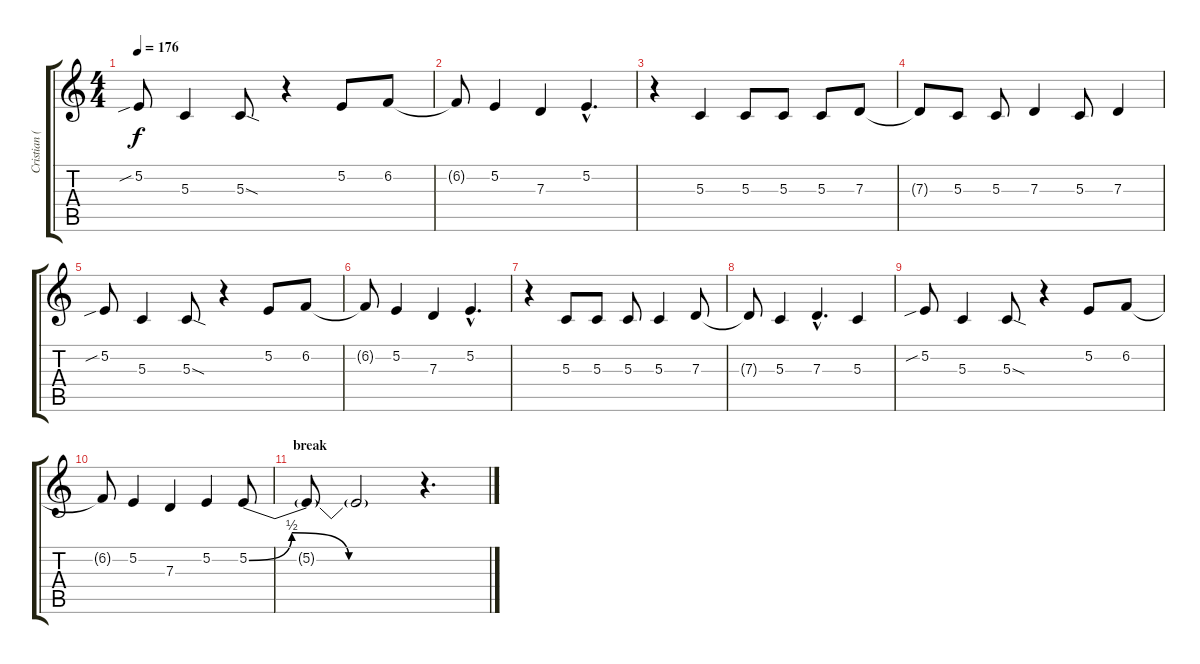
\track ("Cristian (voz)" "Cristian (") {instrument lead6voice}
\staff {score tabs}
\tuning (E4 B3 G3 D3 A2 E2) {hide}
\ts (4 4)
\tempo 176
\clef g2
\ks c
5.2{sib}.8{dy f} 5.3.4 5.3{sod}.8 r.4 5.2.8 6.2.8 |
6.2{t}.8 5.2.4 7.3.4 5.2{hac}.4{d} |
r.4 5.3.4 5.3.8 5.3.8 5.3.8 7.3.8 |
7.3{t}.8 5.3.8 5.3.8 7.3.4 5.3.8 7.3.4 |
5.2{sib}.8 5.3.4 5.3{sod}.8 r.4 5.2.8 6.2.8 |
6.2{t}.8 5.2.4 7.3.4 5.2{hac}.4{d} |
r.4 5.3.8 5.3.8 5.3.8 5.3.4 7.3.8 |
7.3{t}.8 5.3.4 7.3{hac}.4{d} 5.3.4 |
5.2{sib}.8 5.3.4 5.3{sod}.8 r.4 5.2.8{volume 15 balance 8} 6.2.8 |
6.2{t}.8 5.2.4 7.3.4 5.2.4 5.2{be (custom 0 0 15 2 35 0 45 0 60 0)}.8 |
\section ("" "break")
5.2{t}.8 5.2{t}.2 r.4{d}
